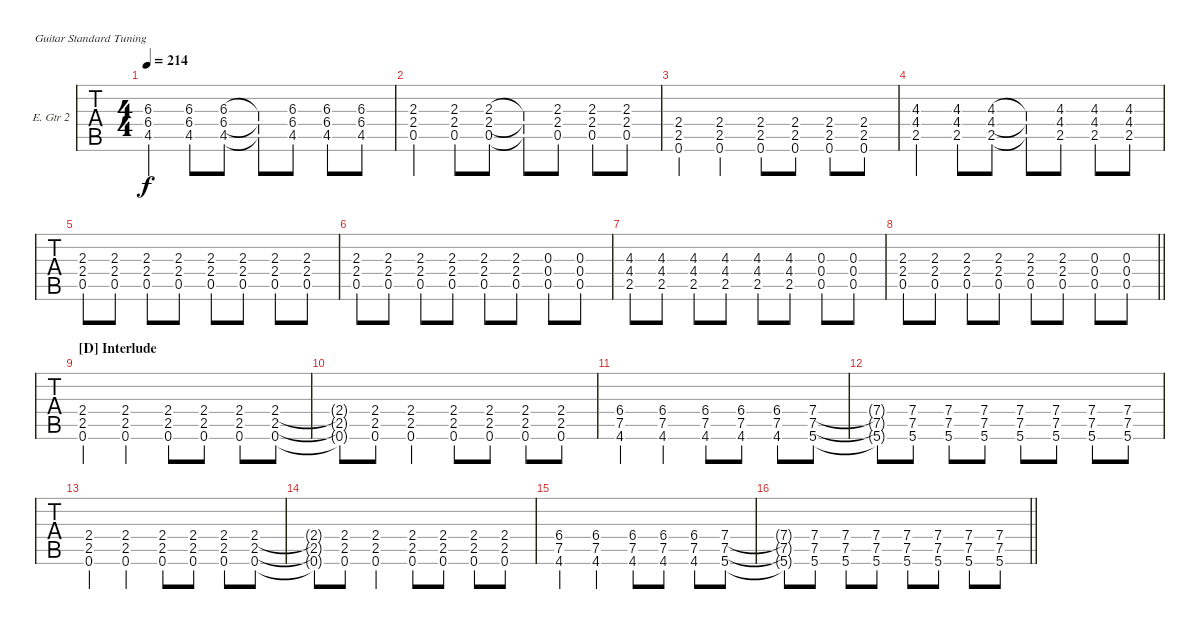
\bracketExtendMode groupsimilarinstruments
\firstSystemTrackNameOrientation horizontal
\otherSystemsTrackNameOrientation horizontal
\track ("Matt Skiba - Guitar Two" "E. Gtr 2") {instrument distortionguitar}
\staff {tabs}
\tuning (E4 B3 G3 D3 A2 E2)
\ts (4 4)
\tempo 214
\clef g2
\ks c
(6.3 6.4 4.5).4{dy f} (6.3 6.4 4.5).8 (6.3 6.4 4.5).8 (6.3{t} 6.4{t} 4.5{t}).8 (6.3 6.4 4.5).8 (6.3 6.4 4.5).8 (6.3 6.4 4.5).8 |
(2.3 2.4 0.5).4 (2.3 2.4 0.5).8 (2.3 2.4 0.5).8 (2.3{t} 2.4{t} 0.5{t}).8 (2.3 2.4 0.5).8 (2.3 2.4 0.5).8 (2.3 2.4 0.5).8 |
(2.4 2.5 0.6).4 (2.4 2.5 0.6).4 (2.4 2.5 0.6).8 (2.4 2.5 0.6).8 (2.4 2.5 0.6).8 (2.4 2.5 0.6).8 |
(4.3 4.4 2.5).4 (4.3 4.4 2.5).8 (4.3 4.4 2.5).8 (4.3{t} 4.4{t} 2.5{t}).8 (4.3 4.4 2.5).8 (4.3 4.4 2.5).8 (4.3 4.4 2.5).8 |
(2.3 2.4 0.5).8 (2.3 2.4 0.5).8 (2.3 2.4 0.5).8 (2.3 2.4 0.5).8 (2.3 2.4 0.5).8 (2.3 2.4 0.5).8 (2.3 2.4 0.5).8 (2.3 2.4 0.5).8 |
(2.3 2.4 0.5).8 (2.3 2.4 0.5).8 (2.3 2.4 0.5).8 (2.3 2.4 0.5).8 (2.3 2.4 0.5).8 (2.3 2.4 0.5).8 (0.3 0.4 0.5).8 (0.3 0.4 0.5).8 |
(4.3 4.4 2.5).8 (4.3 4.4 2.5).8 (4.3 4.4 2.5).8 (4.3 4.4 2.5).8 (4.3 4.4 2.5).8 (4.3 4.4 2.5).8 (0.3 0.4 0.5).8 (0.3 0.4 0.5).8 |
\barLineRight lightlight
(2.3 2.4 0.5).8 (2.3 2.4 0.5).8 (2.3 2.4 0.5).8 (2.3 2.4 0.5).8 (2.3 2.4 0.5).8 (2.3 2.4 0.5).8 (0.3 0.4 0.5).8 (0.3 0.4 0.5).8 |
\section ("D" "Interlude")
(2.4 2.5 0.6).4 (2.4 2.5 0.6).4 (2.4 2.5 0.6).8 (2.4 2.5 0.6).8 (2.4 2.5 0.6).8 (2.4 2.5 0.6).8 |
(2.4{t} 2.5{t} 0.6{t}).8 (2.4 2.5 0.6).8 (2.4 2.5 0.6).4 (2.4 2.5 0.6).8 (2.4 2.5 0.6).8 (2.4 2.5 0.6).8 (2.4 2.5 0.6).8 |
(6.4 7.5 4.6).4 (6.4 7.5 4.6).4 (6.4 7.5 4.6).8 (6.4 7.5 4.6).8 (6.4 7.5 4.6).8 (7.4 7.5 5.6).8 |
(7.4{t} 7.5{t} 5.6{t}).8 (7.4 7.5 5.6).8 (7.4 7.5 5.6).8 (7.4 7.5 5.6).8 (7.4 7.5 5.6).8 (7.4 7.5 5.6).8 (7.4 7.5 5.6).8 (7.4 7.5 5.6).8 |
(2.4 2.5 0.6).4 (2.4 2.5 0.6).4 (2.4 2.5 0.6).8 (2.4 2.5 0.6).8 (2.4 2.5 0.6).8 (2.4 2.5 0.6).8 |
(2.4{t} 2.5{t} 0.6{t}).8 (2.4 2.5 0.6).8 (2.4 2.5 0.6).4 (2.4 2.5 0.6).8 (2.4 2.5 0.6).8 (2.4 2.5 0.6).8 (2.4 2.5 0.6).8 |
(6.4 7.5 4.6).4 (6.4 7.5 4.6).4 (6.4 7.5 4.6).8 (6.4 7.5 4.6).8 (6.4 7.5 4.6).8 (7.4 7.5 5.6).8 |
\barLineRight lightlight
(7.4{t} 7.5{t} 5.6{t}).8 (7.4 7.5 5.6).8 (7.4 7.5 5.6).8 (7.4 7.5 5.6).8 (7.4 7.5 5.6).8 (7.4 7.5 5.6).8 (7.4 7.5 5.6).8 (7.4 7.5 5.6).8
